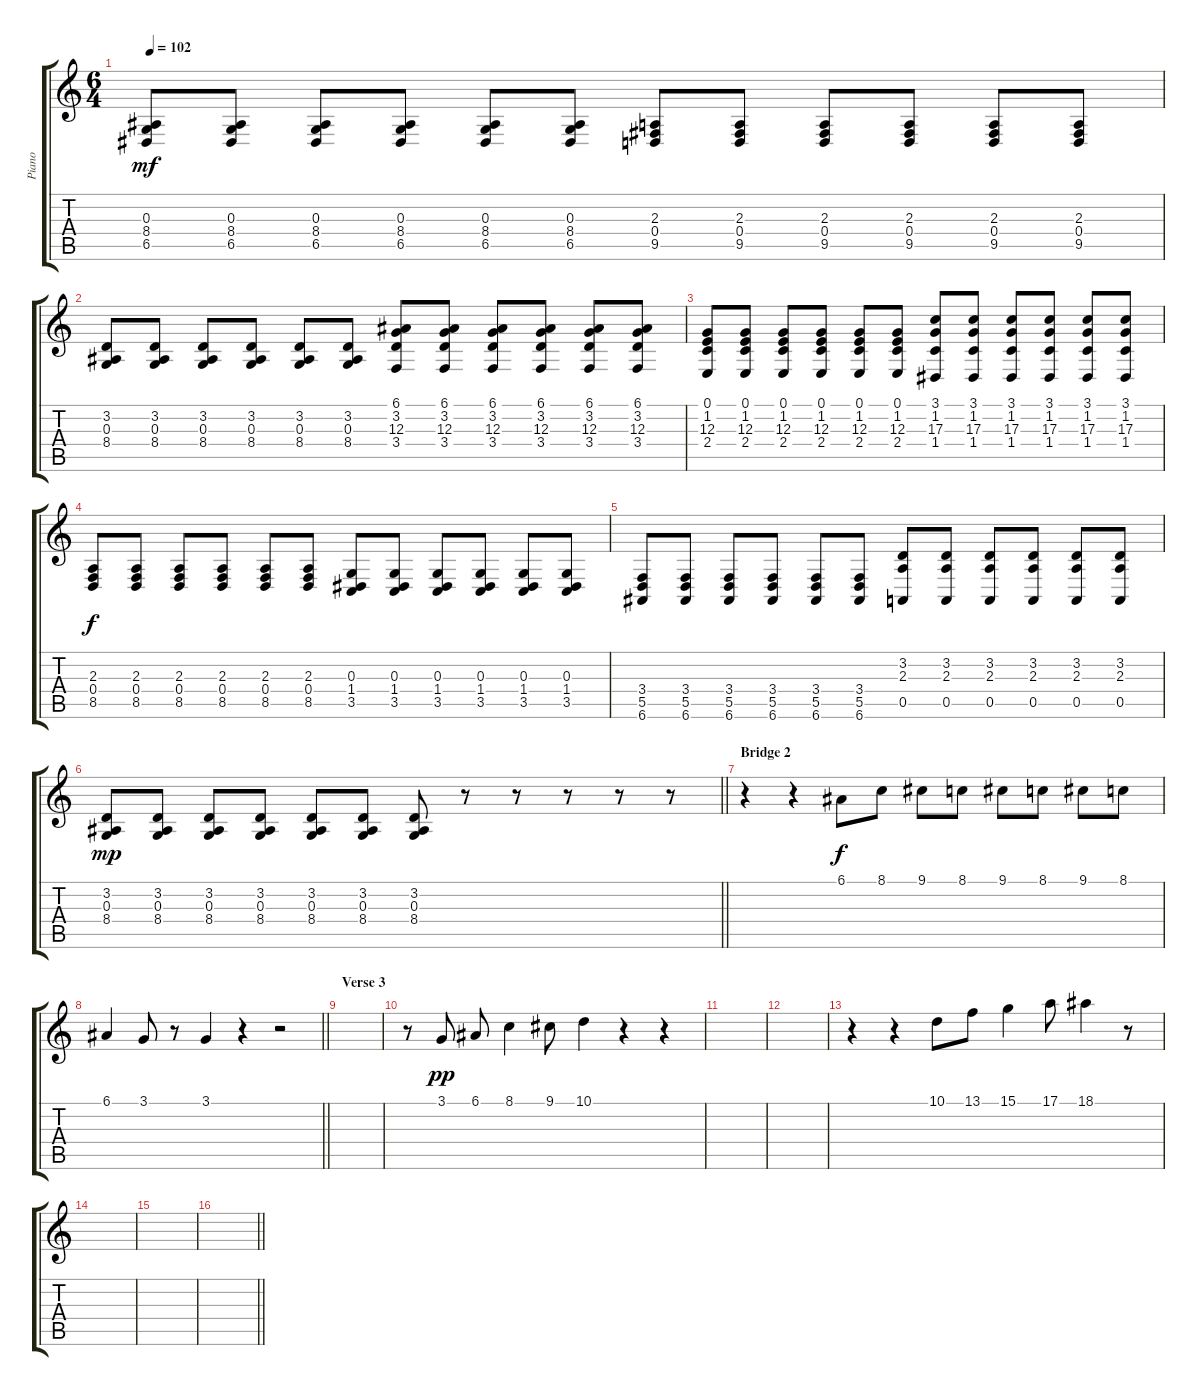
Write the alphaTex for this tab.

\track ("Piano" "Piano") {instrument acousticgrandpiano}
\staff {score tabs}
\tuning (E4 B3 G3 D3 A2 E2) {hide}
\ts (6 4)
\tempo 102
\clef g2
\ks c
(0.3 8.4 6.5).8{dy mf} (0.3 8.4 6.5).8 (0.3 8.4 6.5).8 (0.3 8.4 6.5).8 (0.3 8.4 6.5).8 (0.3 8.4 6.5).8 (2.3 0.4 9.5).8 (2.3 0.4 9.5).8 (2.3 0.4 9.5).8 (2.3 0.4 9.5).8 (2.3 0.4 9.5).8 (2.3 0.4 9.5).8 |
(3.2 0.3 8.4).8 (3.2 0.3 8.4).8 (3.2 0.3 8.4).8 (3.2 0.3 8.4).8 (3.2 0.3 8.4).8 (3.2 0.3 8.4).8 (6.1 3.2 12.3 3.4).8 (6.1 3.2 12.3 3.4).8 (6.1 3.2 12.3 3.4).8 (6.1 3.2 12.3 3.4).8 (6.1 3.2 12.3 3.4).8 (6.1 3.2 12.3 3.4).8 |
(0.1 1.2 12.3 2.4).8 (0.1 1.2 12.3 2.4).8 (0.1 1.2 12.3 2.4).8 (0.1 1.2 12.3 2.4).8 (0.1 1.2 12.3 2.4).8 (0.1 1.2 12.3 2.4).8 (3.1 1.2 17.3 1.4).8 (3.1 1.2 17.3 1.4).8 (3.1 1.2 17.3 1.4).8 (3.1 1.2 17.3 1.4).8 (3.1 1.2 17.3 1.4).8 (3.1 1.2 17.3 1.4).8 |
(2.3 0.4 8.5).8{dy f} (2.3 0.4 8.5).8 (2.3 0.4 8.5).8 (2.3 0.4 8.5).8 (2.3 0.4 8.5).8 (2.3 0.4 8.5).8 (0.3 1.4 3.5).8 (0.3 1.4 3.5).8 (0.3 1.4 3.5).8 (0.3 1.4 3.5).8 (0.3 1.4 3.5).8 (0.3 1.4 3.5).8 |
(3.4 5.5 6.6).8 (3.4 5.5 6.6).8 (3.4 5.5 6.6).8 (3.4 5.5 6.6).8 (3.4 5.5 6.6).8 (3.4 5.5 6.6).8 (3.2 2.3 0.5).8 (3.2 2.3 0.5).8 (3.2 2.3 0.5).8 (3.2 2.3 0.5).8 (3.2 2.3 0.5).8 (3.2 2.3 0.5).8 |
\barLineRight lightlight
(3.2 0.3 8.4).8{dy mp} (3.2 0.3 8.4).8 (3.2 0.3 8.4).8 (3.2 0.3 8.4).8 (3.2 0.3 8.4).8 (3.2 0.3 8.4).8 (3.2 0.3 8.4).8 r.8 r.8 r.8 r.8 r.8 |
\section ("" "Bridge 2")
r.4 r.4 6.1.8{dy f} 8.1.8 9.1.8 8.1.8 9.1.8 8.1.8 9.1.8 8.1.8 |
\barLineRight lightlight
6.1.4 3.1.8 r.8 3.1.4 r.4 r.2 |
\section ("" "Verse 3")
|
r.8 3.1.8{dy pp} 6.1.8 8.1.4 9.1.8 10.1.4 r.4 r.4 |
|
|
r.4 r.4 10.1.8 13.1.8 15.1.4 17.1.8 18.1.4 r.8 |
|
|
\barLineRight lightlight
